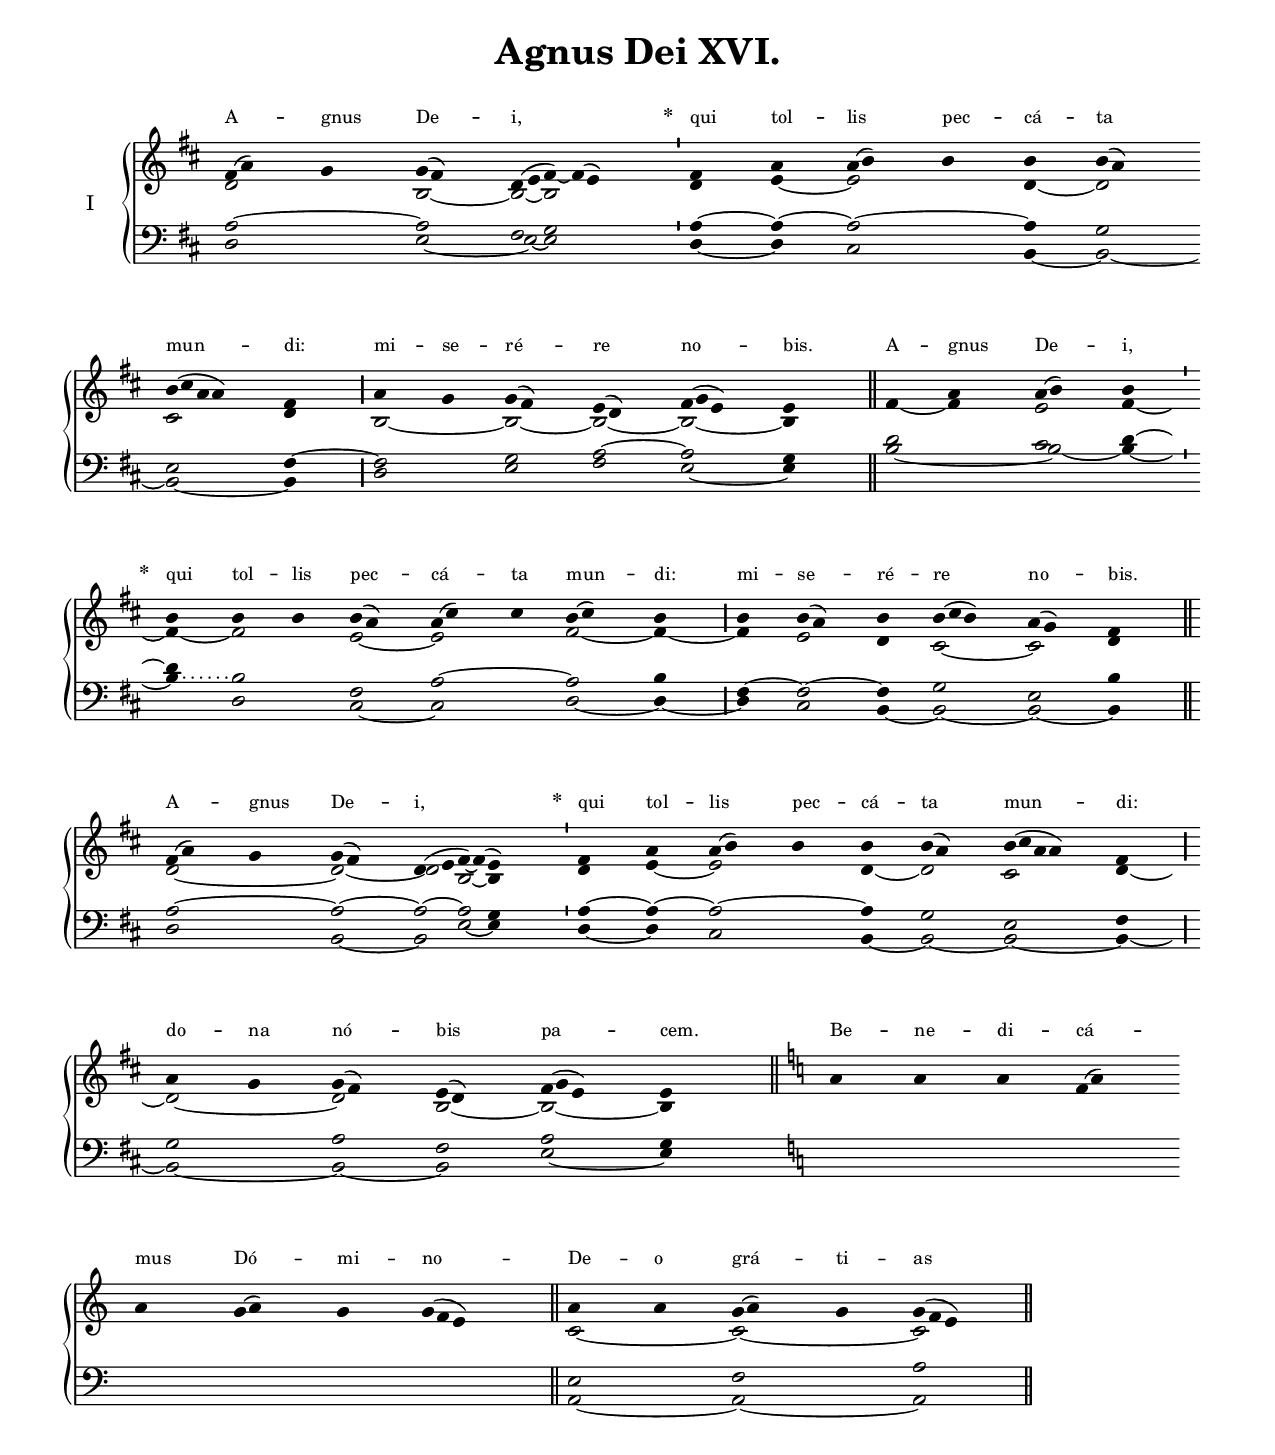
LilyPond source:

\version "2.18"
\include "gregorian.ly"
\include "noh2.ily"

%Page reference: page v.90
%(volume.page)

global = {
 \key e \dorian
 \cadenzaOn 
 \override Glissando #'thickness = #2.0
}

\header {
  title = \markup \center-column {"Agnus Dei XVI." \vspace #1 }
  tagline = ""
  composer = ""
}

\paper {
 #(include-special-characters)
  oddHeaderMarkup = \markup \fill-line {
    \line {}
    \center-column {
      \on-the-fly #first-page     " "
      \on-the-fly #not-first-page ""
    }
    \line { \on-the-fly #print-page-number-check-first \fromproperty #'page:page-number-string }
  }
  evenHeaderMarkup = \markup \fill-line {
    \line { \on-the-fly #print-page-number-check-first \fromproperty #'page:page-number-string }
    \center-column { "" }
    \line {}
  }
}

chantText = \lyricmode {
A -- gnus De -- i, 
\set stanza = " * " qui tol -- lis pec -- cá -- ta mun -- di: 
mi -- se -- ré -- re no -- bis. 
A -- gnus De -- i, 
\set stanza = " * " qui tol -- lis pec -- cá -- ta mun -- di: 
mi -- se -- ré -- re no -- bis. 
A -- gnus De -- i, 
\set stanza = " * " qui tol -- lis pec -- cá -- ta mun -- di: 
do -- na nó -- bis pa -- cem. 
Be -- ne -- di -- cá -- mus Dó -- mi -- no -- 
De -- o grá -- ti -- as }

chantMusic = {
\tieDown   fis'4 ( a'4) g'4 g'4 ( fis'4) d'4 ( e'4 fis'4) ~ fis'4 ( e'4) \divisioMinima
 fis'4 a'4 a'4 ( b'4) b'4 b'4 b'4 ( a'4) \forceBreak
 b'4 ( cis''4 a'4 a'4) fis'4 \divisioMaior
 a'4 g'4 g'4 ( fis'4) e'4 ( d'4) fis'4 ( g'4 e'4) e'4 \finalis
 fis'4 a'4 a'4 ( b'4) b'4 \divisioMinima
 \forceBreak
 b'4 b'4 b'4 b'4 ( a'4) a'4 ( cis''4) cis''4 b'4 ( cis''4) b'4 \divisioMaior
 b'4 b'4 ( a'4) b'4 b'4 ( cis''4 b'4) a'4 ( g'4) fis'4 \finalis
 \forceBreak
 fis'4 ( a'4) g'4 g'4 ( fis'4) d'4 ( e'4 fis'4) ~ fis'4 ( e'4) \divisioMinima
 fis'4 a'4 a'4 ( b'4) b'4 b'4 b'4 ( a'4) b'4 ( cis''4 a'4 a'4) fis'4 \divisioMaior
 \forceBreak
 a'4 g'4 g'4 ( fis'4) e'4 ( d'4) fis'4 ( g'4 e'4) e'4 \finalis
 \key e \phrygian a'4 a'4 a'4 f'4 ( a'4) \forceBreak
 a'4 g'4 ( a'4) g'4 g'4 ( f'4 e'4) \finalis
 a'4 a'4 g'4 ( a'4) g'4 g'4 ( f'4 e'4) \finalis

}

altoMusic = {
d'2*3/2 b2 ~ b2 ~ b2*3/2 \divisioMinima
d'4 e'4 ~ e'2*3/2 d'4 ~ d'2 cis'2*4/2 d'4 \divisioMaior
b2 ~ b2 ~ b2 ~ b2*3/2 ~ b4 \finalis
fis'4 ~ fis'4 e'2 fis'4 ~ \divisioMinima
fis'4 ~ fis'2 e'2 ~ e'2*3/2 fis'2 ~ fis'4 ~ \divisioMaior
fis'4 e'2 d'4 cis'2*3/2 ~ cis'2 d'4 \finalis
d'2*3/2 ~ d'2 ~ d'2 b2 ~ b4 \divisioMinima
d'4 e'4 ~ e'2*3/2 d'4 ~ d'2 cis'2*4/2 d'4 ~ \divisioMaior
d'2 ~ d'2 b2 ~ b2*3/2 ~ b4 r2*12/2 \finalis
c'2 ~ c'2*3/2 ~ c'2*3/2 \finalis
}

tenorMusic = {
a2*3/2 ~ a2 fis2 g2*3/2 \divisioMinima
a4 ~ a4 ~ a2*3/2 ~ a4 g2 e2*4/2 fis4 ~ \divisioMaior
fis2 g2 a2 ~ a2*3/2 g4 \finalis
d'2 cis'2 d'4 ~ \divisioMinima
d'4 b2 fis2 a2*3/2 ~ a2 b4 \divisioMaior
fis4 ~ fis2 ~ fis4 g2*3/2 e2 b4 \finalis
a2*3/2 ~ a2 ~ a2 ~ a2 g4 \divisioMinima
a4 ~ a4 ~ a2*3/2 ~ a4 g2 e2*4/2 fis4 \divisioMaior
g2 a2 fis2 a2*3/2 g4 r2*12/2 \finalis
e2 f2*3/2 a2*3/2 \finalis
}

bassMusic = {
d2*3/2 e2 ~ e2 ~ e2*3/2 \divisioMinima
d4 ~ d4 cis2*3/2 b,4 ~ b,2 ~ b,2*4/2 ~ b,4 \divisioMaior
d2 e2 fis2 e2*3/2 ~ e4 \finalis
b2 ~ b2 ~ b4 ~ \divisioMinima
b4 d2 cis2 ~ cis2*3/2 d2 ~ d4 ~ \divisioMaior
d4 cis2 b,4 ~ b,2*3/2 ~ b,2 ~ b,4 \finalis
d2*3/2 b,2 ~ b,2 e2 ~ e4 \divisioMinima
d4 ~ d4 cis2*3/2 b,4 ~ b,2 ~ b,2*4/2 ~ b,4 ~ \divisioMaior
b,2 ~ b,2 ~ b,2 e2*3/2 ~ e4 \key e \phrygian r2*12/2 \finalis
a,2 ~ a,2*3/2 ~ a,2*3/2 \finalis
}

voiceLines = {
\voiceLineStyle


s2*38/2
\allowVoiceLineBreak
\voiceLine "down" "down" b2*1/2 b2*1/2


}

\score{
  <<
    \new Lyrics
    \new GrandStaff <<
      \set GrandStaff.autoBeaming = ##f
      \set GrandStaff.instrumentName = \markup \center-column {
        "I"
      }
      \new Staff = up <<
        \new Voice = "chant" {
          \voiceOne \global \chantMusic
        }
        \new Voice {
          \voiceTwo \global \altoMusic
        }
      >>

      \new Staff = down <<
        \clef bass
        \new Voice {
          \voiceOne \global \tenorMusic
        }
        \new Voice {
          \voiceTwo \global \bassMusic
        }
	\new Voice {
        \voiceThree \global \voiceLines
        }
      >>
    >>
    \context Lyrics {
      \lyricsto chant {
      \chantText
    }
    }
  >>
  \layout{
  }
  
}
